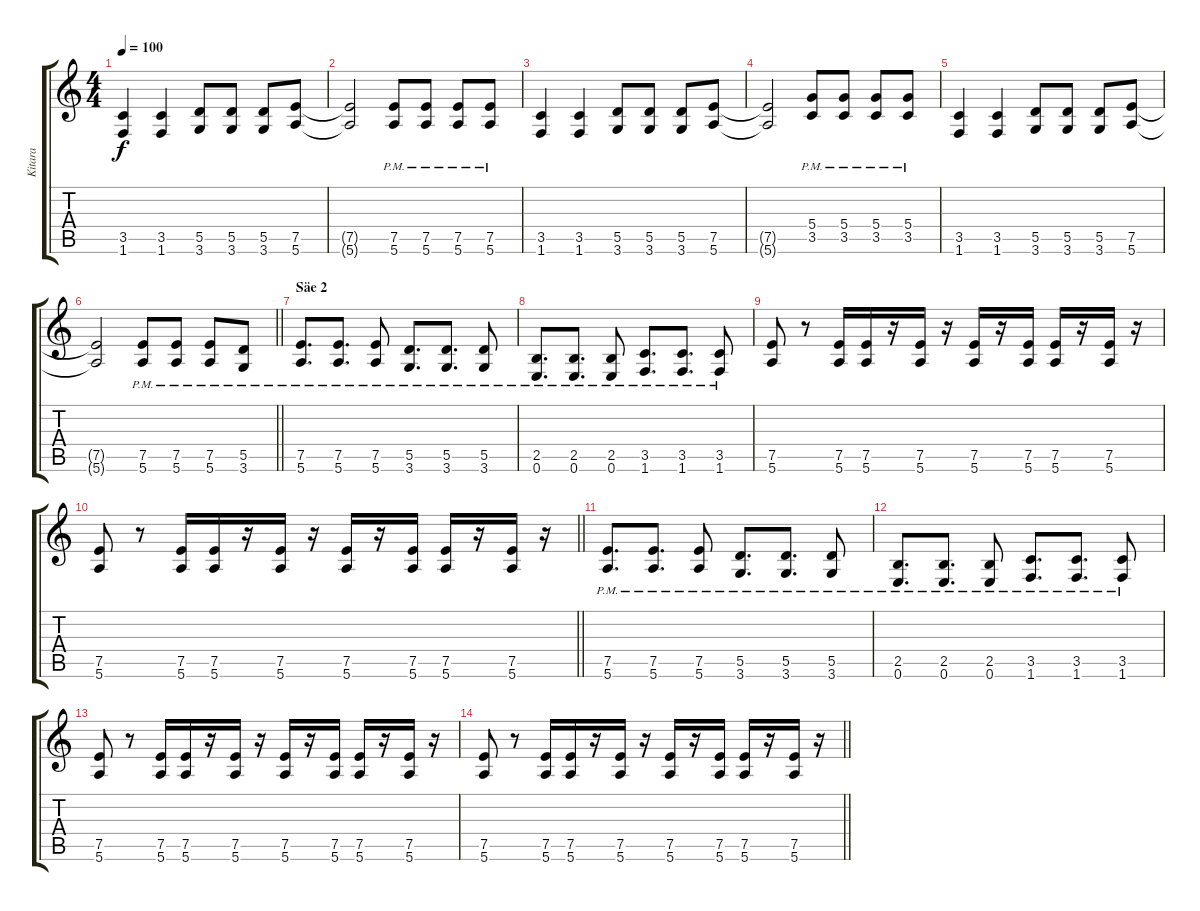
\track ("Kitara" "Kitara") {instrument overdrivenguitar}
\staff {score tabs}
\tuning (E4 B3 G3 D3 A2 E2) {hide}
\ts (4 4)
\tempo 100
\clef g2
\ks c
(3.5 1.6).4{dy f} (3.5 1.6).4 (5.5 3.6).8 (5.5 3.6).8 (5.5 3.6).8 (7.5 5.6).8 |
(7.5{t} 5.6{t}).2 (7.5{pm} 5.6{pm}).8 (7.5{pm} 5.6{pm}).8 (7.5{pm} 5.6{pm}).8 (7.5{pm} 5.6{pm}).8 |
(3.5 1.6).4 (3.5 1.6).4 (5.5 3.6).8 (5.5 3.6).8 (5.5 3.6).8 (7.5 5.6).8 |
(7.5{t} 5.6{t}).2 (5.4{pm} 3.5{pm}).8 (5.4{pm} 3.5{pm}).8 (5.4{pm} 3.5{pm}).8 (5.4{pm} 3.5{pm}).8 |
(3.5 1.6).4 (3.5 1.6).4 (5.5 3.6).8 (5.5 3.6).8 (5.5 3.6).8 (7.5 5.6).8 |
\barLineRight lightlight
(7.5{t} 5.6{t}).2 (7.5{pm} 5.6{pm}).8 (7.5{pm} 5.6{pm}).8 (7.5{pm} 5.6{pm}).8 (5.5{pm} 3.6{pm}).8 |
\section ("" "Säe 2")
(7.5{pm} 5.6{pm}).8{d} (7.5{pm} 5.6{pm}).8{d} (7.5{pm} 5.6{pm}).8 (5.5{pm} 3.6{pm}).8{d} (5.5{pm} 3.6{pm}).8{d} (5.5{pm} 3.6{pm}).8 |
(2.5{pm} 0.6{pm}).8{d} (2.5{pm} 0.6{pm}).8{d} (2.5{pm} 0.6{pm}).8 (3.5{pm} 1.6{pm}).8{d} (3.5{pm} 1.6{pm}).8{d} (3.5{pm} 1.6{pm}).8 |
(7.5 5.6).8 r.8 (7.5 5.6).16 (7.5 5.6).16 r.16 (7.5 5.6).16 r.16 (7.5 5.6).16 r.16 (7.5 5.6).16 (7.5 5.6).16 r.16 (7.5 5.6).16 r.16 |
\barLineRight lightlight
(7.5 5.6).8 r.8 (7.5 5.6).16 (7.5 5.6).16 r.16 (7.5 5.6).16 r.16 (7.5 5.6).16 r.16 (7.5 5.6).16 (7.5 5.6).16 r.16 (7.5 5.6).16 r.16 |
(7.5{pm} 5.6{pm}).8{d} (7.5{pm} 5.6{pm}).8{d} (7.5{pm} 5.6{pm}).8 (5.5{pm} 3.6{pm}).8{d} (5.5{pm} 3.6{pm}).8{d} (5.5{pm} 3.6{pm}).8 |
(2.5{pm} 0.6{pm}).8{d} (2.5{pm} 0.6{pm}).8{d} (2.5{pm} 0.6{pm}).8 (3.5{pm} 1.6{pm}).8{d} (3.5{pm} 1.6{pm}).8{d} (3.5{pm} 1.6{pm}).8 |
(7.5 5.6).8 r.8 (7.5 5.6).16 (7.5 5.6).16 r.16 (7.5 5.6).16 r.16 (7.5 5.6).16 r.16 (7.5 5.6).16 (7.5 5.6).16 r.16 (7.5 5.6).16 r.16 |
\barLineRight lightlight
(7.5 5.6).8 r.8 (7.5 5.6).16 (7.5 5.6).16 r.16 (7.5 5.6).16 r.16 (7.5 5.6).16 r.16 (7.5 5.6).16 (7.5 5.6).16 r.16 (7.5 5.6).16 r.16
